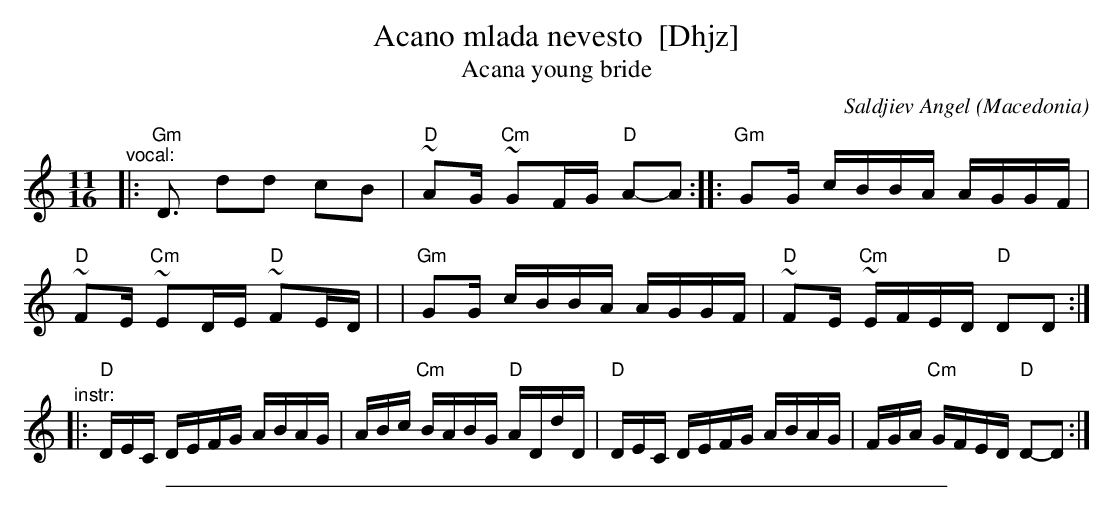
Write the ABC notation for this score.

X:1
T: Acano mlada nevesto  [Dhjz]
T: Acana young bride
C: Saldjiev Angel
O: Macedonia
M: 11/16
L: 1/16
K: _B_e^F
"^vocal:"\
|: "Gm"D3  d2d2 c2B2 | "D"~A2G "Cm"~G2FG "D"A2-A2 :: "Gm"G2G cBBA AGGF |
"D"~F2E "Cm"~E2DE "D"~F2ED | |  "Gm"G2G cBBA AGGF | "D"~F2E "Cm"~EFED "D"D2D2 :|
"^instr:"\
|: "D"DEC DEFG ABAG | ABc "Cm"BABG "D"ADdD \
|  "D"DEC DEFG ABAG | FGA "Cm"GFED "D"D2-D2 :|
